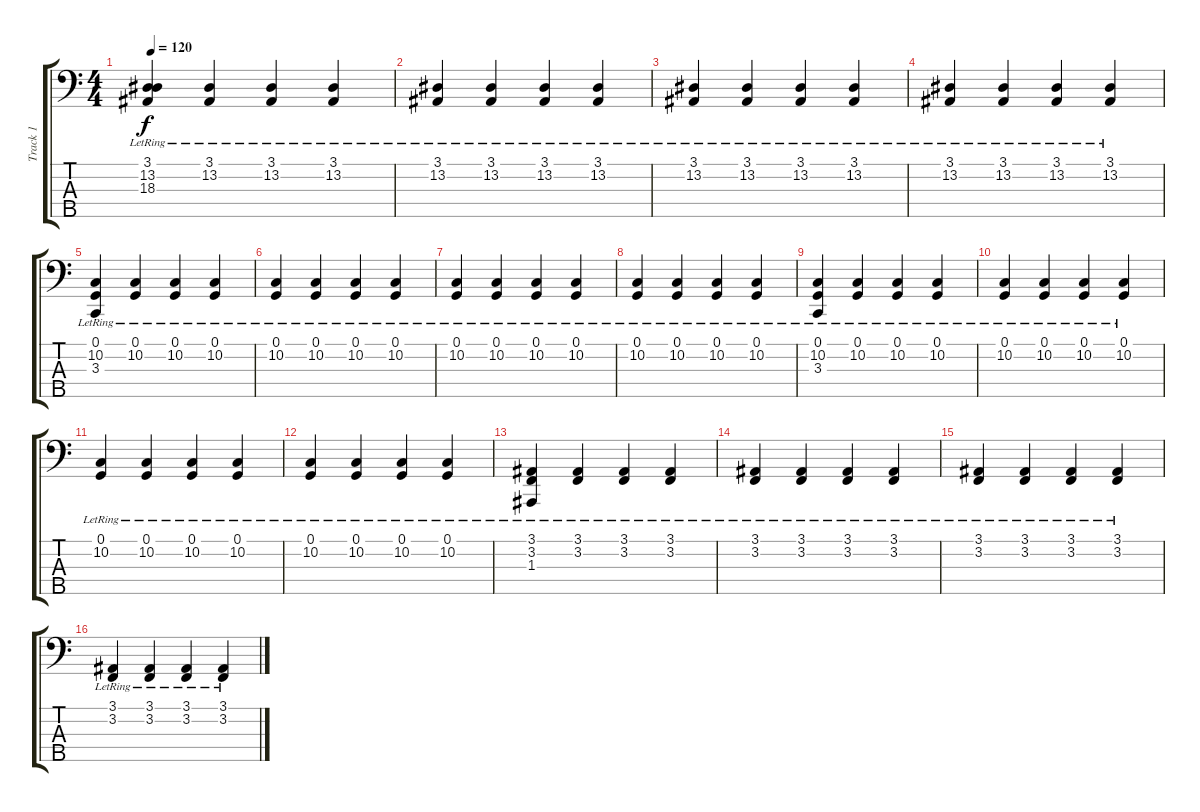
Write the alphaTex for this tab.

\track ("Track 1" "Track 1") {instrument acousticgrandpiano}
\staff {score tabs}
\tuning (G2 D2 A1 E1 B0) {hide}
\ts (4 4)
\tempo 120
\clef f4
\ks c
(3.1{lr} 13.2{lr} 18.3{lr}).4{dy f} (3.1{lr} 13.2{lr}).4 (3.1{lr} 13.2{lr}).4 (3.1{lr} 13.2{lr}).4 |
(3.1{lr} 13.2{lr}).4 (3.1{lr} 13.2{lr}).4 (3.1{lr} 13.2{lr}).4 (3.1{lr} 13.2{lr}).4 |
(3.1{lr} 13.2{lr}).4 (3.1{lr} 13.2{lr}).4 (3.1{lr} 13.2{lr}).4 (3.1{lr} 13.2{lr}).4 |
(3.1{lr} 13.2{lr}).4 (3.1{lr} 13.2{lr}).4 (3.1{lr} 13.2{lr}).4 (3.1{lr} 13.2{lr}).4 |
(0.1{lr} 10.2{lr} 3.3{lr}).4 (0.1{lr} 10.2{lr}).4 (0.1{lr} 10.2{lr}).4 (0.1{lr} 10.2{lr}).4 |
(0.1{lr} 10.2{lr}).4 (0.1{lr} 10.2{lr}).4 (0.1{lr} 10.2{lr}).4 (0.1{lr} 10.2{lr}).4 |
(0.1{lr} 10.2{lr}).4 (0.1{lr} 10.2{lr}).4 (0.1{lr} 10.2{lr}).4 (0.1{lr} 10.2{lr}).4 |
(0.1{lr} 10.2{lr}).4 (0.1{lr} 10.2{lr}).4 (0.1{lr} 10.2{lr}).4 (0.1{lr} 10.2{lr}).4 |
(0.1{lr} 10.2{lr} 3.3{lr}).4 (0.1{lr} 10.2{lr}).4 (0.1{lr} 10.2{lr}).4 (0.1{lr} 10.2{lr}).4 |
(0.1{lr} 10.2{lr}).4 (0.1{lr} 10.2{lr}).4 (0.1{lr} 10.2{lr}).4 (0.1{lr} 10.2{lr}).4 |
(0.1{lr} 10.2{lr}).4 (0.1{lr} 10.2{lr}).4 (0.1{lr} 10.2{lr}).4 (0.1{lr} 10.2{lr}).4 |
(0.1{lr} 10.2{lr}).4 (0.1{lr} 10.2{lr}).4 (0.1{lr} 10.2{lr}).4 (0.1{lr} 10.2{lr}).4 |
(3.1{lr} 3.2{lr} 1.3{lr}).4 (3.1{lr} 3.2{lr}).4 (3.1{lr} 3.2{lr}).4 (3.1{lr} 3.2{lr}).4 |
(3.1{lr} 3.2{lr}).4 (3.1{lr} 3.2{lr}).4 (3.1{lr} 3.2{lr}).4 (3.1{lr} 3.2{lr}).4 |
(3.1{lr} 3.2{lr}).4 (3.1{lr} 3.2{lr}).4 (3.1{lr} 3.2{lr}).4 (3.1{lr} 3.2{lr}).4 |
(3.1{lr} 3.2{lr}).4 (3.1{lr} 3.2{lr}).4 (3.1{lr} 3.2{lr}).4 (3.1{lr} 3.2{lr}).4
